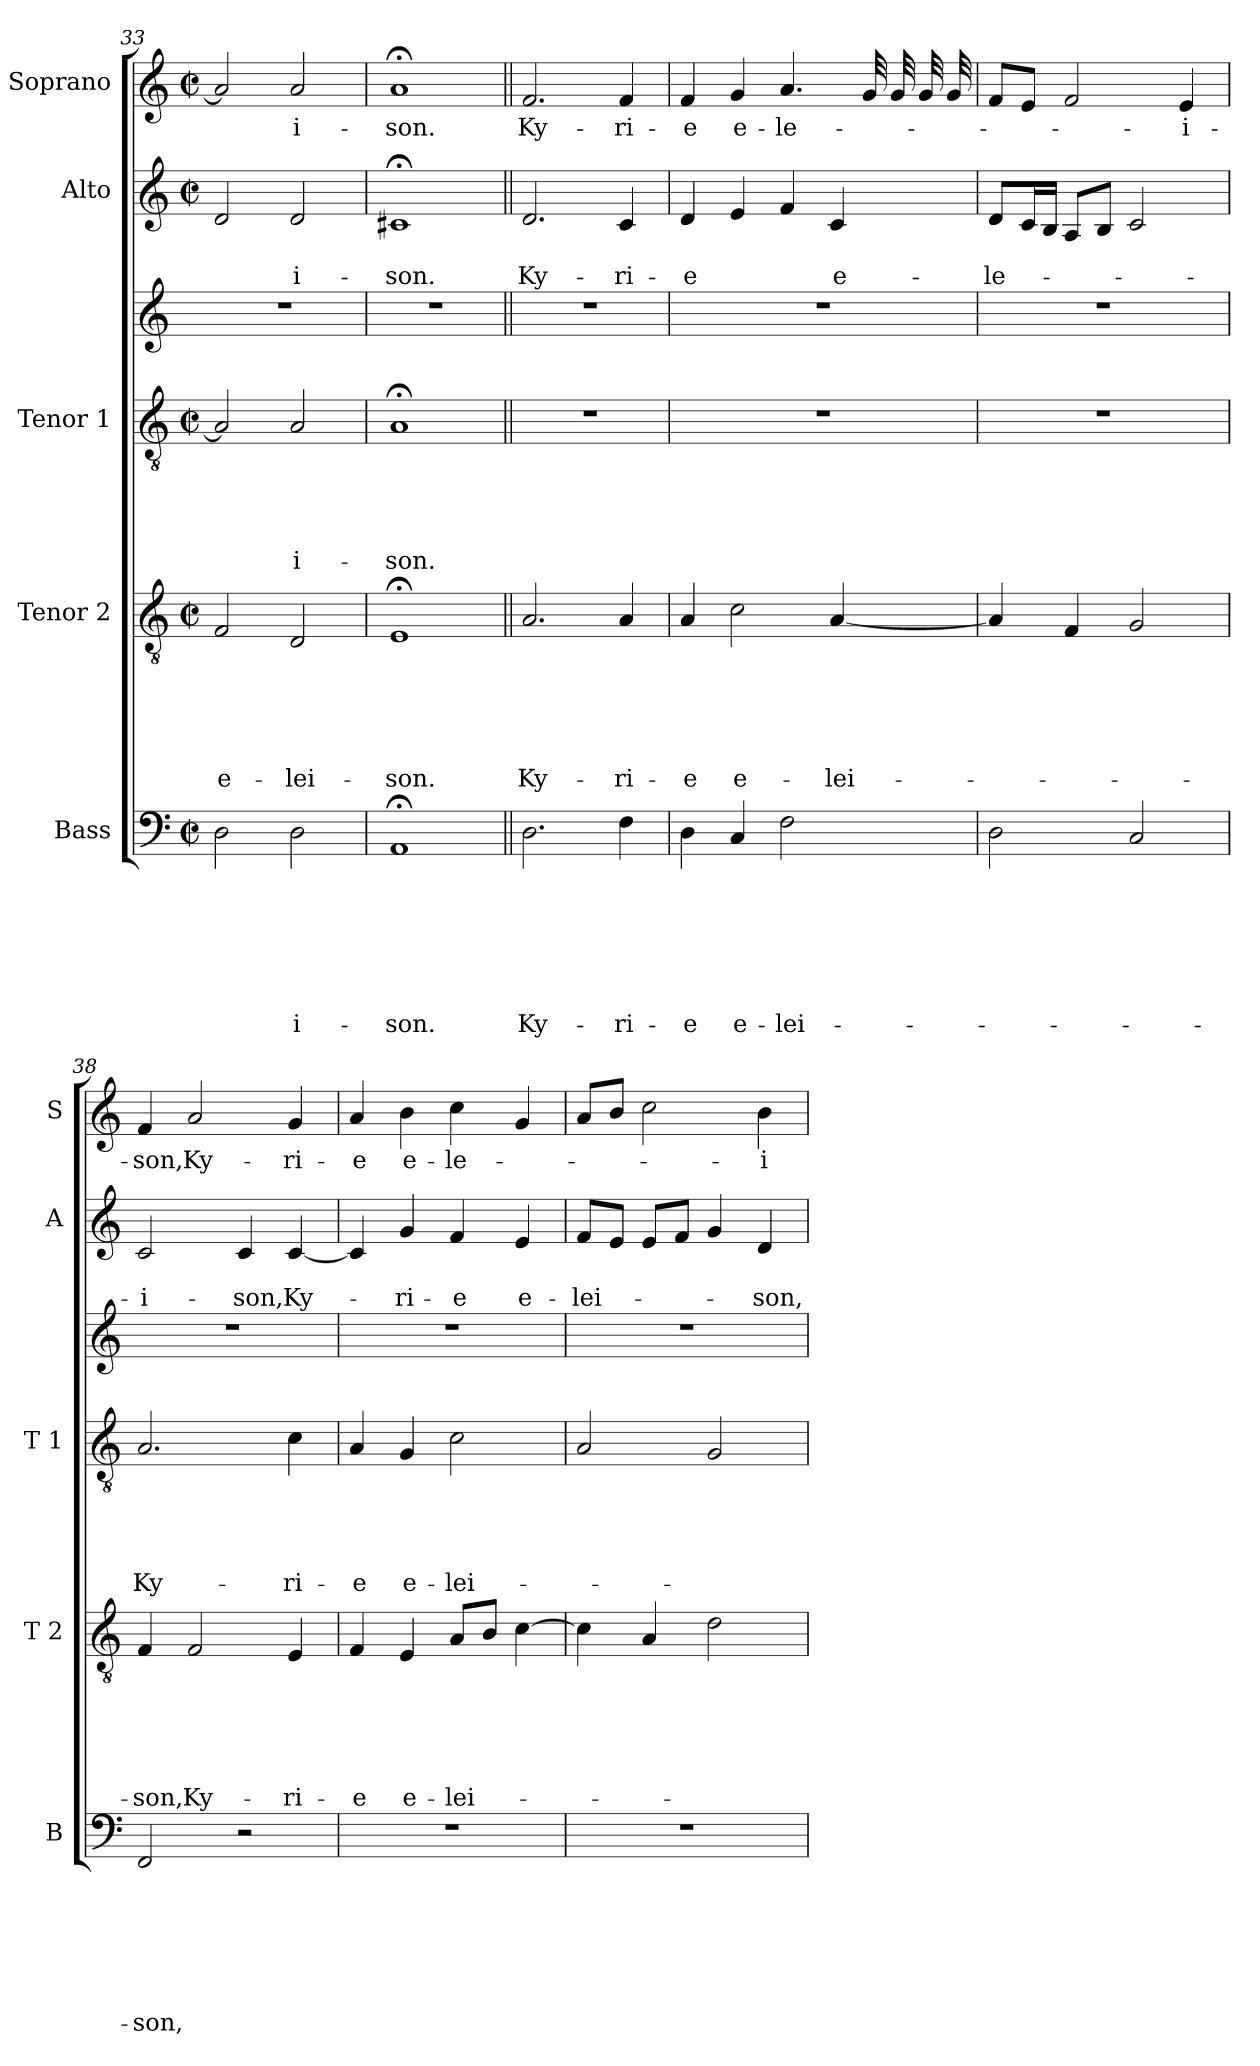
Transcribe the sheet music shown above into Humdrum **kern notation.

**kern	**text	**text	**text	**text	**text	**text	**text	**kern	**text	**text	**text	**text	**text	**text	**kern	**text	**text	**text	**text	**text	**kern	**kern	**text	**text	**kern	**text
*part6	*part6	*part6	*part6	*part6	*part6	*part6	*part6	*part5	*part5	*part5	*part5	*part5	*part5	*part5	*part4	*part4	*part4	*part4	*part4	*part4	*part3	*part2	*part2	*part2	*part1	*part1
*staff6	*staff6	*staff6	*staff6	*staff6	*staff6	*staff6	*staff6	*staff5	*staff5	*staff5	*staff5	*staff5	*staff5	*staff5	*staff4	*staff4	*staff4	*staff4	*staff4	*staff4	*staff3	*staff2	*staff2	*staff2	*staff1	*staff1
*I"Bass	*	*	*	*	*	*	*	*I"Tenor 2	*	*	*	*	*	*	*I"Tenor 1	*	*	*	*	*	*	*I"Alto	*	*	*I"Soprano	*
*I'B	*	*	*	*	*	*	*	*I'T 2	*	*	*	*	*	*	*I'T 1	*	*	*	*	*	*	*I'A	*	*	*I'S	*
*clefF4	*	*	*	*	*	*	*	*clefGv2	*	*	*	*	*	*	*clefGv2	*	*	*	*	*	*clefG2	*clefG2	*	*	*clefG2	*
*k[]	*	*	*	*	*	*	*	*k[]	*	*	*	*	*	*	*k[]	*	*	*	*	*	*k[]	*k[]	*	*	*k[]	*
*C:	*	*	*	*	*	*	*	*C:	*	*	*	*	*	*	*C:	*	*	*	*	*	*C:	*C:	*	*	*C:	*
*M2/2	*	*	*	*	*	*	*	*M2/2	*	*	*	*	*	*	*M2/2	*	*	*	*	*	*	*M2/2	*	*	*M2/2	*
*met(c|)	*	*	*	*	*	*	*	*met(c|)	*	*	*	*	*	*	*met(c|)	*	*	*	*	*	*	*met(c|)	*	*	*met(c|)	*
=33	=33	=33	=33	=33	=33	=33	=33	=33	=33	=33	=33	=33	=33	=33	=33	=33	=33	=33	=33	=33	=33	=33	=33	=33	=33	=33
!	!	!	!	!	!	!	!	!	!	!	!	!	!	!LO:LY:b	!	!	!	!	!	!	!	!	!	!	!	!
2D\	.	.	.	.	.	.	.	2F/	.	.	.	.	.	e-	2A/]	.	.	.	.	.	1r	2d/	.	.	2a/]	.
!	!	!	!	!	!	!	!LO:LY:b	!	!	!	!	!	!	!LO:LY:b	!	!	!	!	!	!LO:LY:b	!	!	!	!LO:LY:b	!	!LO:LY:b
2D\	.	.	.	.	.	.	-i-	2D/	.	.	.	.	.	-lei-	2A/	.	.	.	.	-i-	.	2d/	.	-i-	2a/	-i-
=34	=34	=34	=34	=34	=34	=34	=34	=34	=34	=34	=34	=34	=34	=34	=34	=34	=34	=34	=34	=34	=34	=34	=34	=34	=34	=34
!	!	!	!	!	!	!	!LO:LY:b	!	!	!	!	!	!	!LO:LY:b	!	!	!	!	!	!LO:LY:b	!	!	!	!LO:LY:b	!	!LO:LY:b
1AA;	.	.	.	.	.	.	-son.	1E;	.	.	.	.	.	-son.	1A;	.	.	.	.	-son.	1r	1c#X;	.	-son.	1a;	-son.
=35||	=35||	=35||	=35||	=35||	=35||	=35||	=35||	=35||	=35||	=35||	=35||	=35||	=35||	=35||	=35||	=35||	=35||	=35||	=35||	=35||	=35||	=35||	=35||	=35||	=35||	=35||
!	!	!	!	!	!	!	!LO:LY:b	!	!	!	!	!	!	!LO:LY:b	!	!	!	!	!	!	!	!	!	!LO:LY:b	!	!LO:LY:b
2.D\	.	.	.	.	.	.	Ky-	2.A/	.	.	.	.	.	Ky-	1r	.	.	.	.	.	1r	2.d/	.	Ky-	2.f/	Ky-
!	!	!	!	!	!	!	!LO:LY:b	!	!	!	!	!	!	!LO:LY:b	!	!	!	!	!	!	!	!	!	!LO:LY:b	!	!LO:LY:b
4F\	.	.	.	.	.	.	-ri-	4A/	.	.	.	.	.	-ri-	.	.	.	.	.	.	.	4c/	.	-ri-	4f/	-ri-
=36	=36	=36	=36	=36	=36	=36	=36	=36	=36	=36	=36	=36	=36	=36	=36	=36	=36	=36	=36	=36	=36	=36	=36	=36	=36	=36
!	!	!	!	!	!	!	!LO:LY:b	!	!	!	!	!	!	!LO:LY:b	!	!	!	!	!	!	!	!	!	!LO:LY:b:rj	!	!LO:LY:b
4D\	.	.	.	.	.	.	-e	4A/	.	.	.	.	.	-e	1r	.	.	.	.	.	1r	4d/	.	-e	4f/	-e
!	!	!	!	!	!	!	!LO:LY:b	!	!	!	!	!	!	!LO:LY:b	!	!	!	!	!	!	!	!	!	!	!	!LO:LY:b
4C/	.	.	.	.	.	.	e-	2c\	.	.	.	.	.	e-	.	.	.	.	.	.	.	4e/	.	.	4g/	e-
!	!	!	!	!	!	!	!LO:LY:b	!	!	!	!	!	!	!	!	!	!	!	!	!	!	!	!	!	!	!LO:LY:b
2F\	.	.	.	.	.	.	-lei-	.	.	.	.	.	.	.	.	.	.	.	.	.	.	4f/	.	.	4.a/	-le-
!	!	!	!	!	!	!	!	!	!	!	!	!	!	!LO:LY:b	!	!	!	!	!	!	!	!	!	!LO:LY:b	!	!
.	.	.	.	.	.	.	.	[>4A/	.	.	.	.	.	-lei-	.	.	.	.	.	.	.	4c/	.	e-	.	.
*	*	*	*	*	*	*	*	*	*	*	*	*	*	*	*	*	*	*	*	*	*	*	*	*	*tremolo	*
.	.	.	.	.	.	.	.	.	.	.	.	.	.	.	.	.	.	.	.	.	.	.	.	.	32g/	.
.	.	.	.	.	.	.	.	.	.	.	.	.	.	.	.	.	.	.	.	.	.	.	.	.	32g/	.
.	.	.	.	.	.	.	.	.	.	.	.	.	.	.	.	.	.	.	.	.	.	.	.	.	32g/	.
.	.	.	.	.	.	.	.	.	.	.	.	.	.	.	.	.	.	.	.	.	.	.	.	.	32g/	.
*	*	*	*	*	*	*	*	*	*	*	*	*	*	*	*	*	*	*	*	*	*	*	*	*	*Xtremolo	*
!!LO:PB:g=z
=37	=37	=37	=37	=37	=37	=37	=37	=37	=37	=37	=37	=37	=37	=37	=37	=37	=37	=37	=37	=37	=37	=37	=37	=37	=37	=37
!	!	!	!	!	!	!	!	!	!	!	!	!	!	!	!	!	!	!	!	!	!	!	!	!LO:LY:b	!	!
2D\	.	.	.	.	.	.	.	4A/]	.	.	.	.	.	.	1r	.	.	.	.	.	1r	8d/L	.	-le-	8f/L	.
.	.	.	.	.	.	.	.	.	.	.	.	.	.	.	.	.	.	.	.	.	.	16c/L	.	.	8e/J	.
.	.	.	.	.	.	.	.	.	.	.	.	.	.	.	.	.	.	.	.	.	.	16B/JJ	.	.	.	.
.	.	.	.	.	.	.	.	4F/	.	.	.	.	.	.	.	.	.	.	.	.	.	8A/L	.	.	2f/	.
.	.	.	.	.	.	.	.	.	.	.	.	.	.	.	.	.	.	.	.	.	.	8B/J	.	.	.	.
2C/	.	.	.	.	.	.	.	2G/	.	.	.	.	.	.	.	.	.	.	.	.	.	2c/	.	.	.	.
!	!	!	!	!	!	!	!	!	!	!	!	!	!	!	!	!	!	!	!	!	!	!	!	!	!	!LO:LY:b
.	.	.	.	.	.	.	.	.	.	.	.	.	.	.	.	.	.	.	.	.	.	.	.	.	4e/	-i-
=38	=38	=38	=38	=38	=38	=38	=38	=38	=38	=38	=38	=38	=38	=38	=38	=38	=38	=38	=38	=38	=38	=38	=38	=38	=38	=38
!	!	!	!	!	!	!	!LO:LY:b	!	!	!	!	!	!	!LO:LY:b	!	!	!	!	!	!LO:LY:b	!	!	!	!LO:LY:b	!	!LO:LY:b
2FF/	.	.	.	.	.	.	-son,	4F/	.	.	.	.	.	-son,	2.A/	.	.	.	.	Ky-	1r	2c/	.	-i-	4f/	-son,
!	!	!	!	!	!	!	!	!	!	!	!	!	!	!LO:LY:b	!	!	!	!	!	!	!	!	!	!	!	!LO:LY:b
.	.	.	.	.	.	.	.	2F/	.	.	.	.	.	Ky-	.	.	.	.	.	.	.	.	.	.	2a/	Ky-
!	!	!	!	!	!	!	!	!	!	!	!	!	!	!	!	!	!	!	!	!	!	!	!	!LO:LY:b	!	!
2r	.	.	.	.	.	.	.	.	.	.	.	.	.	.	.	.	.	.	.	.	.	4c/	.	-son,	.	.
!	!	!	!	!	!	!	!	!	!	!	!	!	!	!LO:LY:b	!	!	!	!	!	!LO:LY:b	!	!	!	!LO:LY:b	!	!LO:LY:b
.	.	.	.	.	.	.	.	4E/	.	.	.	.	.	-ri-	4c\	.	.	.	.	-ri-	.	[<4c/	.	Ky-	4g/	-ri-
=39	=39	=39	=39	=39	=39	=39	=39	=39	=39	=39	=39	=39	=39	=39	=39	=39	=39	=39	=39	=39	=39	=39	=39	=39	=39	=39
!	!	!	!	!	!	!	!	!	!	!	!	!	!	!LO:LY:b	!	!	!	!	!	!LO:LY:b	!	!	!	!	!	!LO:LY:b
1r	.	.	.	.	.	.	.	4F/	.	.	.	.	.	-e	4A/	.	.	.	.	-e	1r	4c/]	.	.	4a/	-e
!	!	!	!	!	!	!	!	!	!	!	!	!	!	!LO:LY:b	!	!	!	!	!	!LO:LY:b	!	!	!	!LO:LY:b	!	!LO:LY:b
.	.	.	.	.	.	.	.	4E/	.	.	.	.	.	e-	4G/	.	.	.	.	e-	.	4g/	.	-ri-	4b\	e-
!	!	!	!	!	!	!	!	!	!	!	!	!	!	!LO:LY:b	!	!	!	!	!	!LO:LY:b	!	!	!	!LO:LY:b	!	!LO:LY:b
.	.	.	.	.	.	.	.	8A/L	.	.	.	.	.	-lei-	2c\	.	.	.	.	-lei-	.	4f/	.	-e	4cc\	-le-
.	.	.	.	.	.	.	.	8B/J	.	.	.	.	.	.	.	.	.	.	.	.	.	.	.	.	.	.
!	!	!	!	!	!	!	!	!	!	!	!	!	!	!	!	!	!	!	!	!	!	!	!	!LO:LY:b	!	!
.	.	.	.	.	.	.	.	[>4c\	.	.	.	.	.	.	.	.	.	.	.	.	.	4e/	.	e-	4g/	.
=40	=40	=40	=40	=40	=40	=40	=40	=40	=40	=40	=40	=40	=40	=40	=40	=40	=40	=40	=40	=40	=40	=40	=40	=40	=40	=40
!	!	!	!	!	!	!	!	!	!	!	!	!	!	!	!	!	!	!	!	!	!	!	!	!LO:LY:b	!	!
1r	.	.	.	.	.	.	.	4c\]	.	.	.	.	.	.	2A/	.	.	.	.	.	1r	8f/L	.	-lei-	8a/L	.
.	.	.	.	.	.	.	.	.	.	.	.	.	.	.	.	.	.	.	.	.	.	8e/J	.	.	8b/J	.
.	.	.	.	.	.	.	.	4A/	.	.	.	.	.	.	.	.	.	.	.	.	.	8e/L	.	.	2cc\	.
.	.	.	.	.	.	.	.	.	.	.	.	.	.	.	.	.	.	.	.	.	.	8f/J	.	.	.	.
.	.	.	.	.	.	.	.	2d\	.	.	.	.	.	.	2G/	.	.	.	.	.	.	4g/	.	.	.	.
!	!	!	!	!	!	!	!	!	!	!	!	!	!	!	!	!	!	!	!	!	!	!	!	!LO:LY:b	!	!LO:LY:b
.	.	.	.	.	.	.	.	.	.	.	.	.	.	.	.	.	.	.	.	.	.	4d/	.	-son,	4b\	-i-
=	=	=	=	=	=	=	=	=	=	=	=	=	=	=	=	=	=	=	=	=	=	=	=	=	=	=
*-	*-	*-	*-	*-	*-	*-	*-	*-	*-	*-	*-	*-	*-	*-	*-	*-	*-	*-	*-	*-	*-	*-	*-	*-	*-	*-
